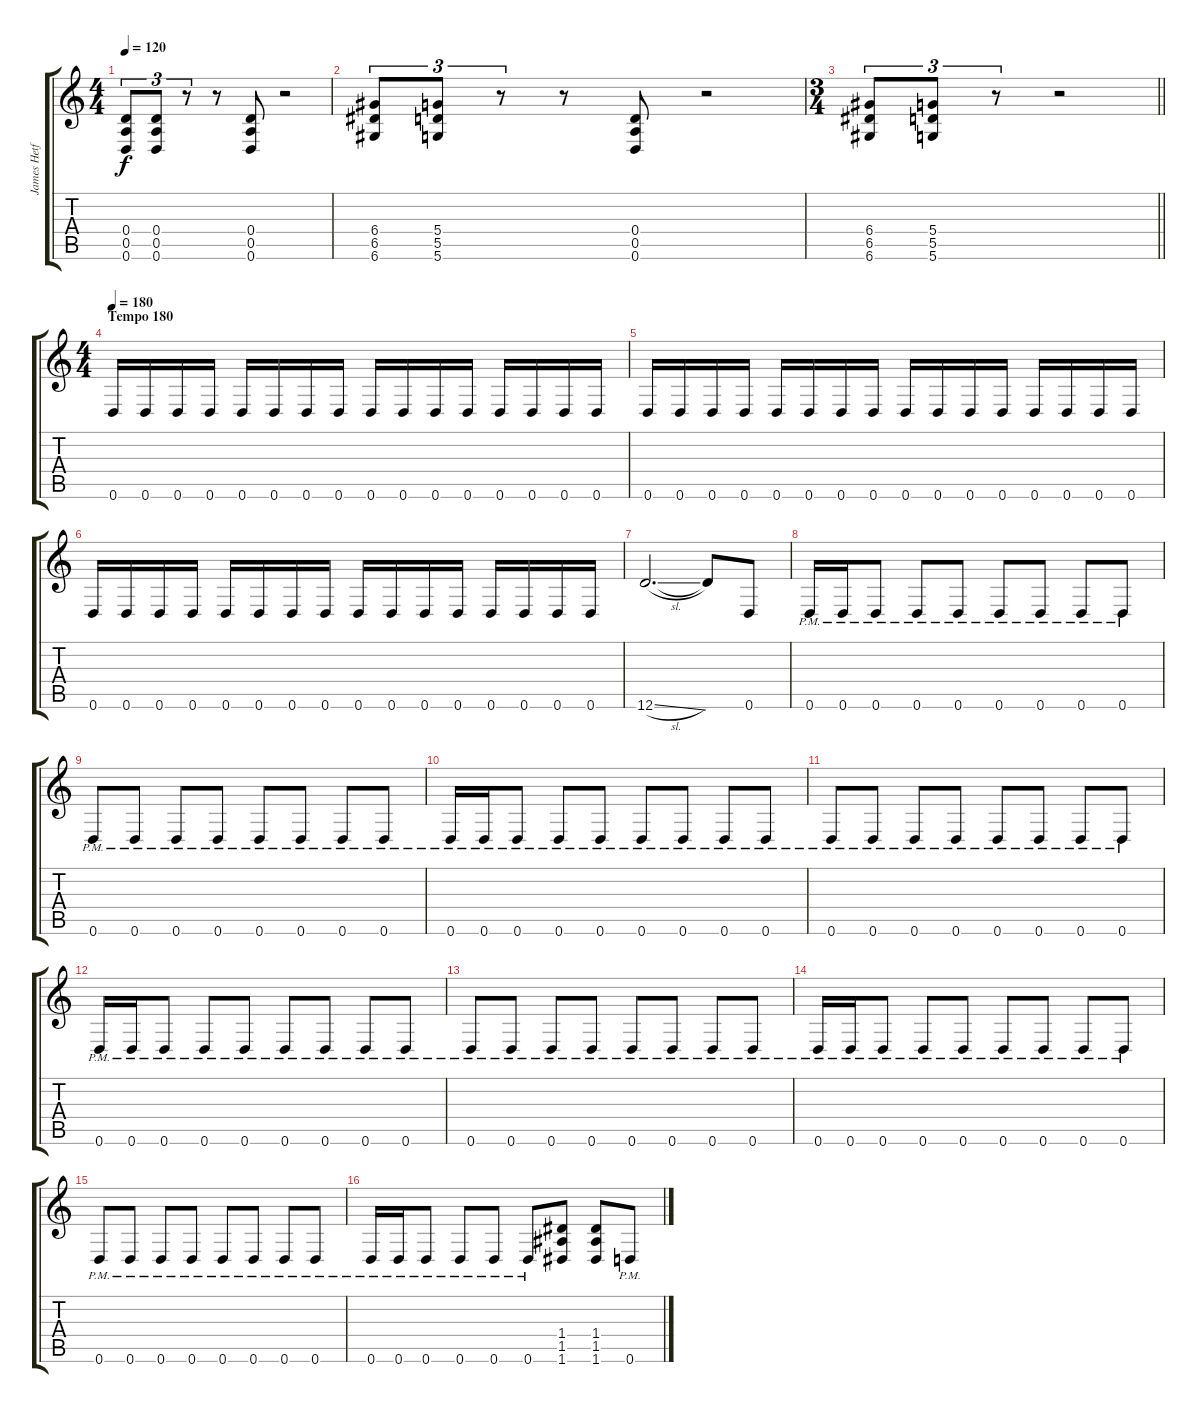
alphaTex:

\track ("James Hetfield Guitar" "James Hetf") {instrument distortionguitar}
\staff {score tabs}
\tuning (E4 B3 G3 D3 A2 D2) {hide}
\ts (4 4)
\tempo 120
\clef g2
\ks c
(0.4 0.5 0.6).8{tu (3 2) dy f} (0.4 0.5 0.6).8{tu (3 2)} r.8{tu (3 2)} r.8 (0.4 0.5 0.6).8 r.2 |
(6.4 6.5 6.6).8{tu (3 2)} (5.4 5.5 5.6).8{tu (3 2)} r.8{tu (3 2)} r.8 (0.4 0.5 0.6).8 r.2 |
\ts (3 4)
\barLineRight lightlight
(6.4 6.5 6.6).8{tu (3 2)} (5.4 5.5 5.6).8{tu (3 2)} r.8{tu (3 2)} r.2 |
\ts (4 4)
\section ("" "Tempo 180")
\tempo 180
0.6.16 0.6.16 0.6.16 0.6.16 0.6.16 0.6.16 0.6.16 0.6.16 0.6.16 0.6.16 0.6.16 0.6.16 0.6.16 0.6.16 0.6.16 0.6.16 |
0.6.16 0.6.16 0.6.16 0.6.16 0.6.16 0.6.16 0.6.16 0.6.16 0.6.16 0.6.16 0.6.16 0.6.16 0.6.16 0.6.16 0.6.16 0.6.16 |
0.6.16 0.6.16 0.6.16 0.6.16 0.6.16 0.6.16 0.6.16 0.6.16 0.6.16 0.6.16 0.6.16 0.6.16 0.6.16 0.6.16 0.6.16 0.6.16 |
12.6{sl}.2{d} 12.6{t}.8 0.6.8 |
0.6{pm}.16 0.6{pm}.16 0.6{pm}.8 0.6{pm}.8 0.6{pm}.8 0.6{pm}.8 0.6{pm}.8 0.6{pm}.8 0.6{pm}.8 |
0.6{pm}.8 0.6{pm}.8 0.6{pm}.8 0.6{pm}.8 0.6{pm}.8 0.6{pm}.8 0.6{pm}.8 0.6{pm}.8 |
0.6{pm}.16 0.6{pm}.16 0.6{pm}.8 0.6{pm}.8 0.6{pm}.8 0.6{pm}.8 0.6{pm}.8 0.6{pm}.8 0.6{pm}.8 |
0.6{pm}.8 0.6{pm}.8 0.6{pm}.8 0.6{pm}.8 0.6{pm}.8 0.6{pm}.8 0.6{pm}.8 0.6{pm}.8 |
0.6{pm}.16 0.6{pm}.16 0.6{pm}.8 0.6{pm}.8 0.6{pm}.8 0.6{pm}.8 0.6{pm}.8 0.6{pm}.8 0.6{pm}.8 |
0.6{pm}.8 0.6{pm}.8 0.6{pm}.8 0.6{pm}.8 0.6{pm}.8 0.6{pm}.8 0.6{pm}.8 0.6{pm}.8 |
0.6{pm}.16 0.6{pm}.16 0.6{pm}.8 0.6{pm}.8 0.6{pm}.8 0.6{pm}.8 0.6{pm}.8 0.6{pm}.8 0.6{pm}.8 |
0.6{pm}.8 0.6{pm}.8 0.6{pm}.8 0.6{pm}.8 0.6{pm}.8 0.6{pm}.8 0.6{pm}.8 0.6{pm}.8 |
0.6{pm}.16 0.6{pm}.16 0.6{pm}.8 0.6{pm}.8 0.6{pm}.8 0.6{pm}.8 (1.4 1.5 1.6).8 (1.4 1.5 1.6).8 0.6{pm}.8
